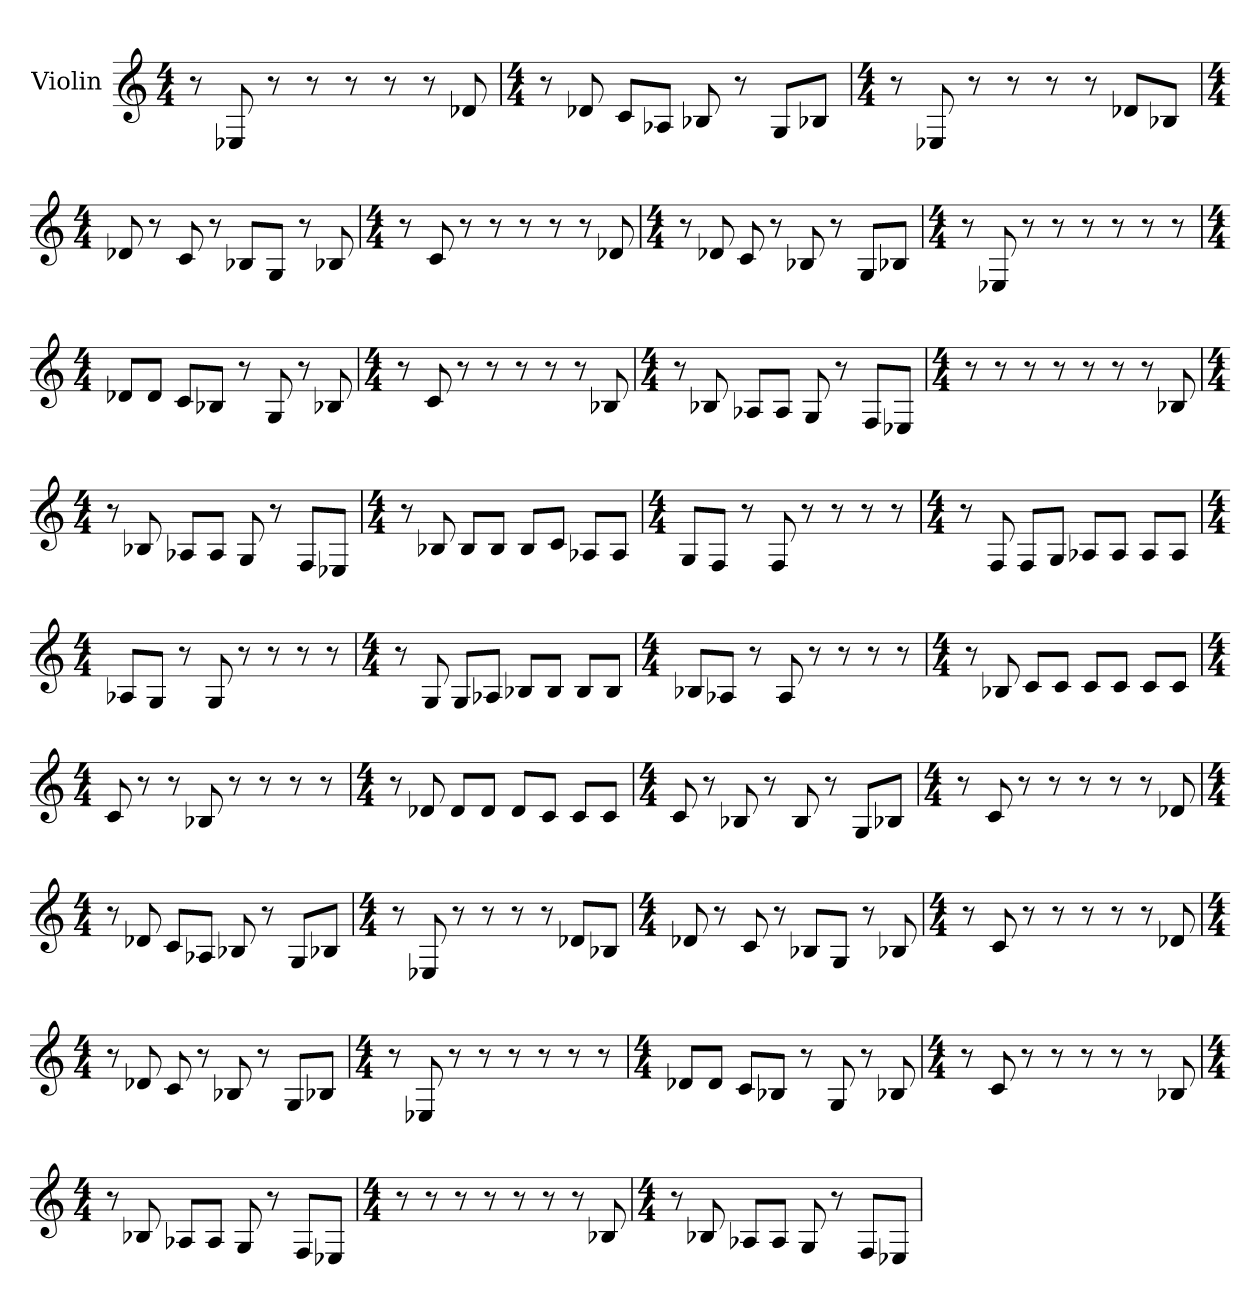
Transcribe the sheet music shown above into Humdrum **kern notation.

**kern
*part1
*staff1
*I"Violin
*I'Vln
*M4/4
=
8r
8E-X
8r
8r
8r
8r
8r
8d-X
=
*M4/4
8r
8d-X
8cL
8A-XJ
8B-X
8r
8GL
8B-XJ
=
*M4/4
8r
8E-X
8r
8r
8r
8r
8d-XL
8B-XJ
=
*M4/4
8d-X
8r
8c
8r
8B-XL
8GJ
8r
8B-X
=
*M4/4
8r
8c
8r
8r
8r
8r
8r
8d-X
=
*M4/4
8r
8d-X
8c
8r
8B-X
8r
8GL
8B-XJ
=
*M4/4
8r
8E-X
8r
8r
8r
8r
8r
8r
=
*M4/4
8d-XL
8d-J
8cL
8B-XJ
8r
8G
8r
8B-X
=
*M4/4
8r
8c
8r
8r
8r
8r
8r
8B-X
=
*M4/4
8r
8B-X
8A-XL
8A-J
8G
8r
8FL
8E-XJ
=
*M4/4
8r
8r
8r
8r
8r
8r
8r
8B-X
=
*M4/4
8r
8B-X
8A-XL
8A-J
8G
8r
8FL
8E-XJ
=
*M4/4
8r
8B-X
8B-L
8B-J
8B-L
8cJ
8A-XL
8A-J
=
*M4/4
8GL
8FJ
8r
8F
8r
8r
8r
8r
=
*M4/4
8r
8F
8FL
8GJ
8A-XL
8A-J
8A-L
8A-J
=
*M4/4
8A-XL
8GJ
8r
8G
8r
8r
8r
8r
=
*M4/4
8r
8G
8GL
8A-XJ
8B-XL
8B-J
8B-L
8B-J
=
*M4/4
8B-XL
8A-XJ
8r
8A-
8r
8r
8r
8r
=
*M4/4
8r
8B-X
8cL
8cJ
8cL
8cJ
8cL
8cJ
=
*M4/4
8c
8r
8r
8B-X
8r
8r
8r
8r
=
*M4/4
8r
8d-X
8d-L
8d-J
8d-L
8cJ
8cL
8cJ
=
*M4/4
8c
8r
8B-X
8r
8B-
8r
8GL
8B-XJ
=
*M4/4
8r
8c
8r
8r
8r
8r
8r
8d-X
=
*M4/4
8r
8d-X
8cL
8A-XJ
8B-X
8r
8GL
8B-XJ
=
*M4/4
8r
8E-X
8r
8r
8r
8r
8d-XL
8B-XJ
=
*M4/4
8d-X
8r
8c
8r
8B-XL
8GJ
8r
8B-X
=
*M4/4
8r
8c
8r
8r
8r
8r
8r
8d-X
=
*M4/4
8r
8d-X
8c
8r
8B-X
8r
8GL
8B-XJ
=
*M4/4
8r
8E-X
8r
8r
8r
8r
8r
8r
=
*M4/4
8d-XL
8d-J
8cL
8B-XJ
8r
8G
8r
8B-X
=
*M4/4
8r
8c
8r
8r
8r
8r
8r
8B-X
=
*M4/4
8r
8B-X
8A-XL
8A-J
8G
8r
8FL
8E-XJ
=
*M4/4
8r
8r
8r
8r
8r
8r
8r
8B-X
=
*M4/4
8r
8B-X
8A-XL
8A-J
8G
8r
8FL
8E-XJ
=
*-
